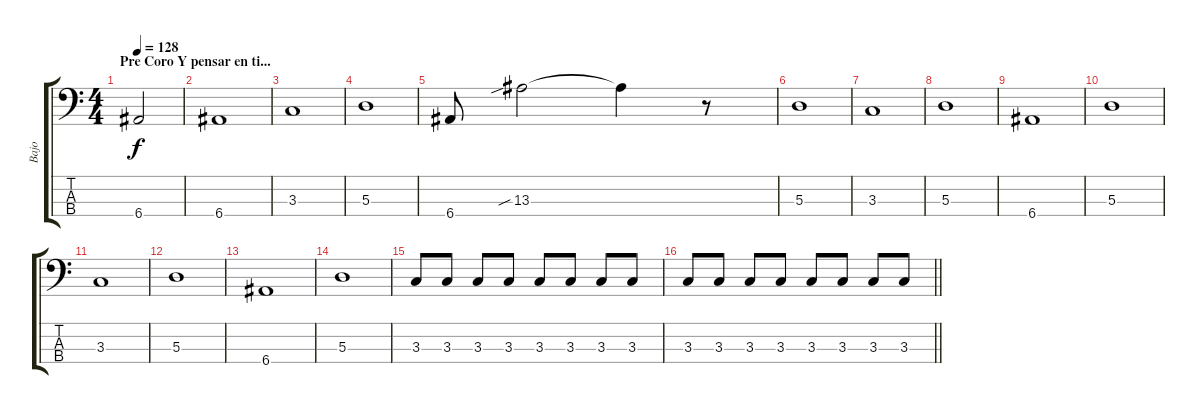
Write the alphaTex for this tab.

\track ("Bajo" "Bajo") {instrument electricbassfinger}
\staff {score tabs}
\tuning (G2 D2 A1 E1) {hide}
\ts (4 4)
\section ("" "Pre Coro Y pensar en ti...")
\tempo 128
\clef f4
\ks c
6.4.2{dy f} |
6.4.1 |
3.3.1 |
5.3.1 |
6.4.8 13.3{sib}.2 13.3{t}.4 r.8 |
5.3.1 |
3.3.1 |
5.3.1 |
6.4.1 |
5.3.1 |
3.3.1 |
5.3.1 |
6.4.1 |
5.3.1 |
3.3.8 3.3.8 3.3.8 3.3.8 3.3.8 3.3.8 3.3.8 3.3.8 |
\barLineRight lightlight
3.3.8 3.3.8 3.3.8 3.3.8 3.3.8 3.3.8 3.3.8 3.3.8
